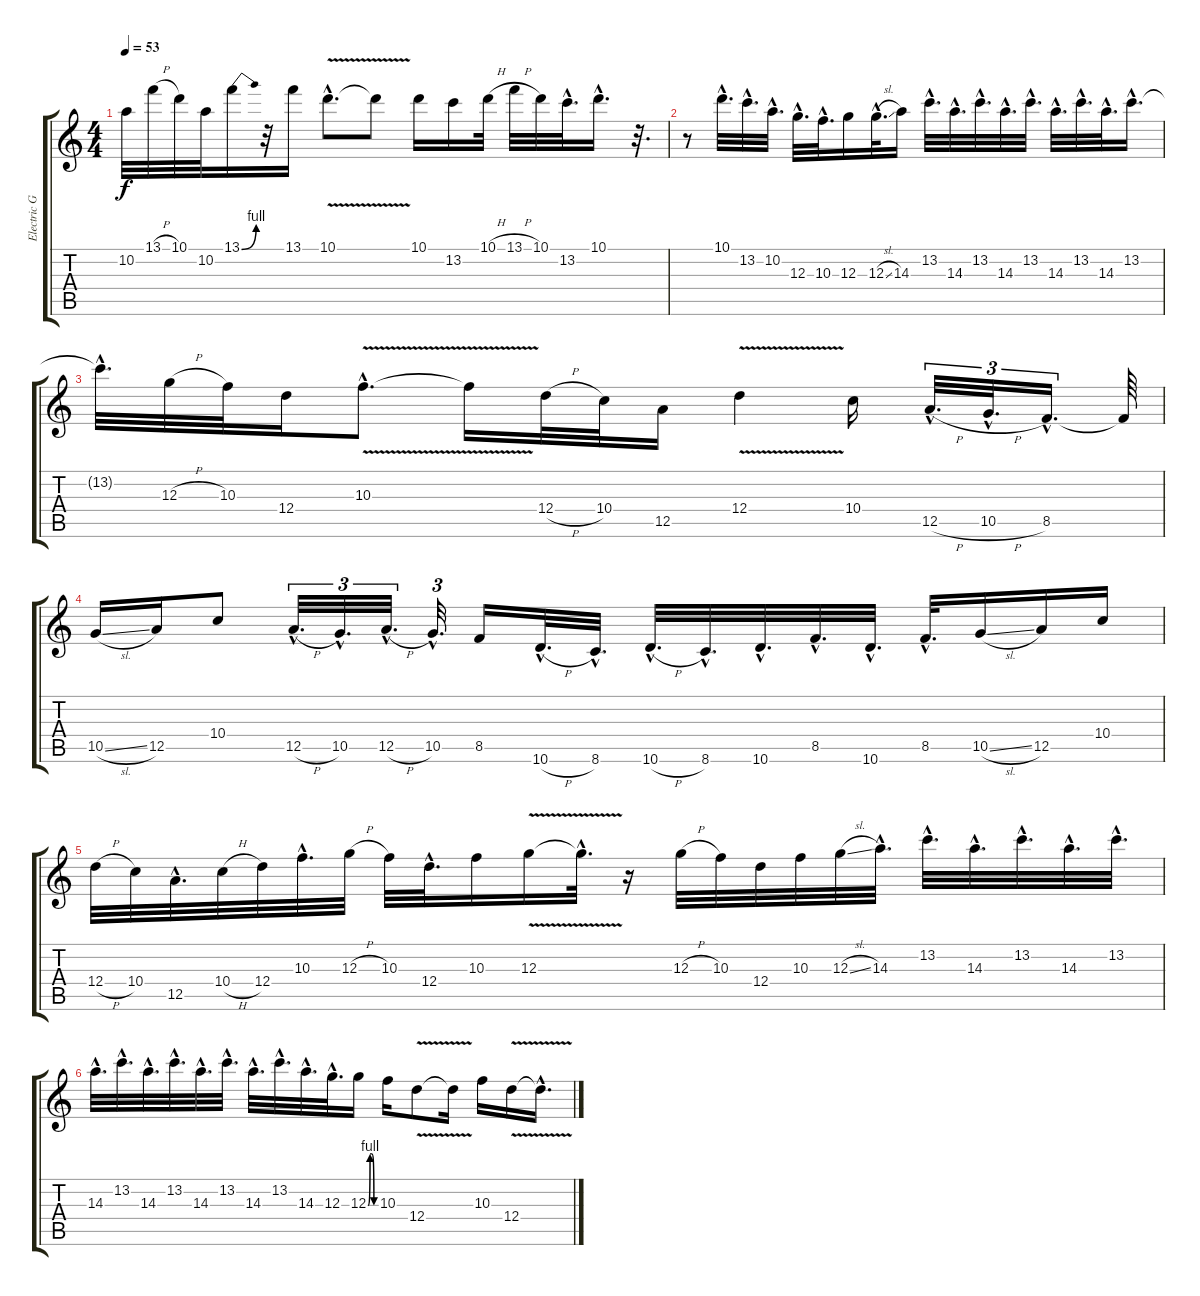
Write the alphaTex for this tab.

\track ("Electric Guitar" "Electric G") {instrument overdrivenguitar}
\staff {score tabs}
\tuning (E4 B3 G3 D3 A2 E2) {hide}
\ts (4 4)
\tempo 53
\clef g2
\ks c
10.2.32{dy f volume 13} 13.1{h}.32 10.1.32 10.2.32 13.1{be (bend 0 0 60 4)}.16 r.32 13.1.16 10.1{v hac}.8{d} 10.1{t}.8 10.1.16 13.2.16 10.1{h}.32 13.1{h}.32 10.1.32 13.2{hac}.32{d} 10.1{hac}.16{d} r.32{d} |
r.8{volume 11} 10.1{hac}.32{d} 13.2{hac}.32{d} 10.2{hac}.32{d} 12.3{hac}.32{d} 10.3{hac}.32{d} 12.3.16 12.3{sl hac}.32{d} 14.3.16 13.2{hac}.32{d} 14.3{hac}.32{d} 13.2{hac}.32{d} 14.3{hac}.32{d} 13.2{hac}.32{d} 14.3{hac}.32{d} 13.2{hac}.32{d} 14.3{hac}.32{d} 13.2{hac}.16{d} |
13.2{hac t}.32{d volume 9} 12.3{h}.32 10.3.32 12.4.16 10.3{v hac}.8{d} 10.3{t}.16 12.4{h}.32 10.4.32 12.5.16 12.4{v}.4 10.4.16 12.5{h hac}.32{d tu (3 2)} 10.5{h hac}.32{d tu (3 2)} 8.5{hac}.16{d tu (3 2)} 8.5{t}.64 |
10.5{sl}.16{volume 7} 12.5.16 10.4.8 12.5{h hac}.32{d tu (3 2)} 10.5{hac}.32{d tu (3 2)} 12.5{h hac}.32{d tu (3 2)} 10.5{hac}.32{d tu (3 2)} 8.5.16 10.6{h hac}.32{d} 8.6{hac}.32{d} 10.6{h hac}.32{d} 8.6{hac}.32{d} 10.6{hac}.32{d} 8.5{hac}.32{d} 10.6{hac}.32{d} 8.5{hac}.32{d} 10.5{sl}.16 12.5.16 10.4.16 |
12.4{h}.32{volume 5} 10.4.32 12.5{hac}.32{d} 10.4{h}.32 12.4.32 10.3{hac}.32{d} 12.3{h}.32 10.3.32 12.4{hac}.32{d} 10.3.16 12.3{v}.16 12.3{hac t}.32{d} r.16 12.3{h}.32 10.3.32 12.4.32 10.3.32 12.3{sl}.32 14.3{hac}.32{d} 13.2{hac}.32{d} 14.3{hac}.32{d} 13.2{hac}.32{d} 14.3{hac}.32{d} 13.2{hac}.32{d} |
14.3{hac}.32{d volume 3} 13.2{hac}.32{d} 14.3{hac}.32{d} 13.2{hac}.32{d} 14.3{hac}.32{d} 13.2{hac}.32{d} 14.3{hac}.32{d} 13.2{hac}.32{d} 14.3{hac}.32{d} 12.3{hac}.32{d} 12.3{be (custom 0 0 15 4 30 4 45 0 60 0)}.16 10.3.16 12.4{v}.8 12.4{t}.16 10.3.16 12.4{v}.16 12.4{hac t}.16{d}
